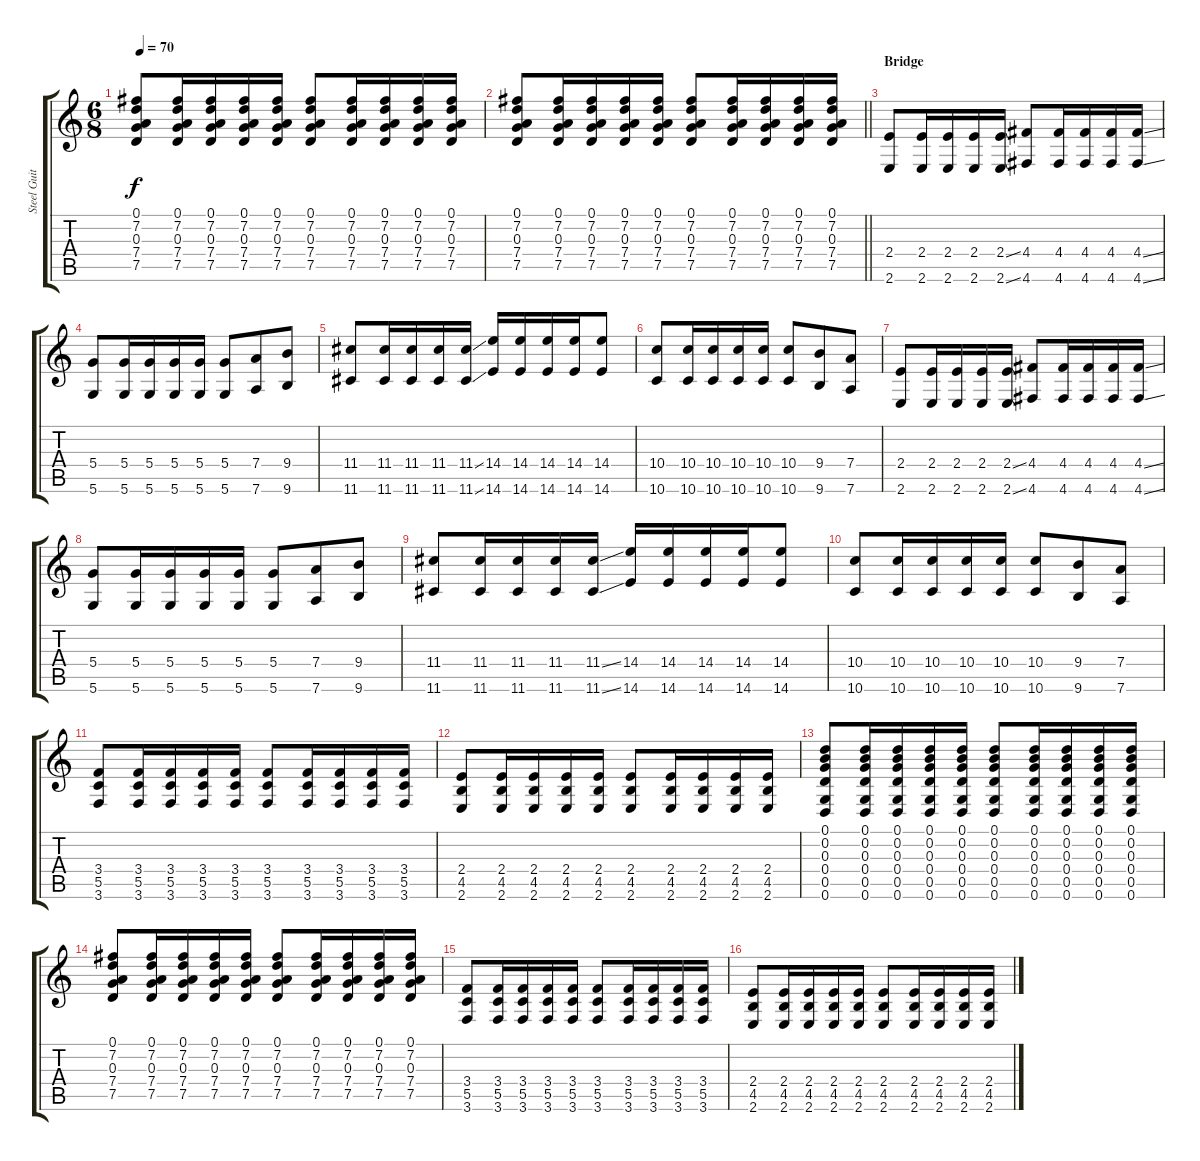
\track ("Steel Guitar" "Steel Guit") {instrument acousticguitarsteel}
\staff {score tabs}
\tuning (D4 B3 G3 D3 G2 D2) {hide}
\ts (6 8)
\tempo 70
\clef g2
\ks c
(0.1 7.2 0.3 7.4 7.5).8{dy f} (0.1 7.2 0.3 7.4 7.5).16 (0.1 7.2 0.3 7.4 7.5).16 (0.1 7.2 0.3 7.4 7.5).16 (0.1 7.2 0.3 7.4 7.5).16 (0.1 7.2 0.3 7.4 7.5).8 (0.1 7.2 0.3 7.4 7.5).16 (0.1 7.2 0.3 7.4 7.5).16 (0.1 7.2 0.3 7.4 7.5).16 (0.1 7.2 0.3 7.4 7.5).16 |
\barLineRight lightlight
(0.1 7.2 0.3 7.4 7.5).8 (0.1 7.2 0.3 7.4 7.5).16 (0.1 7.2 0.3 7.4 7.5).16 (0.1 7.2 0.3 7.4 7.5).16 (0.1 7.2 0.3 7.4 7.5).16 (0.1 7.2 0.3 7.4 7.5).8 (0.1 7.2 0.3 7.4 7.5).16 (0.1 7.2 0.3 7.4 7.5).16 (0.1 7.2 0.3 7.4 7.5).16 (0.1 7.2 0.3 7.4 7.5).16 |
\section ("" "Bridge")
(2.4 2.6).8 (2.4 2.6).16 (2.4 2.6).16 (2.4 2.6).16 (2.4{ss} 2.6{ss}).16 (4.4 4.6).8 (4.4 4.6).16 (4.4 4.6).16 (4.4 4.6).16 (4.4{ss} 4.6{ss}).16 |
(5.4 5.6).8 (5.4 5.6).16 (5.4 5.6).16 (5.4 5.6).16 (5.4 5.6).16 (5.4 5.6).8 (7.4 7.6).8 (9.4 9.6).8 |
(11.4 11.6).8 (11.4 11.6).16 (11.4 11.6).16 (11.4 11.6).16 (11.4{ss} 11.6{ss}).16 (14.4 14.6).16 (14.4 14.6).16 (14.4 14.6).16 (14.4 14.6).16 (14.4 14.6).8 |
(10.4 10.6).8 (10.4 10.6).16 (10.4 10.6).16 (10.4 10.6).16 (10.4 10.6).16 (10.4 10.6).8 (9.4 9.6).8 (7.4 7.6).8 |
(2.4 2.6).8 (2.4 2.6).16 (2.4 2.6).16 (2.4 2.6).16 (2.4{ss} 2.6{ss}).16 (4.4 4.6).8 (4.4 4.6).16 (4.4 4.6).16 (4.4 4.6).16 (4.4{ss} 4.6{ss}).16 |
(5.4 5.6).8 (5.4 5.6).16 (5.4 5.6).16 (5.4 5.6).16 (5.4 5.6).16 (5.4 5.6).8 (7.4 7.6).8 (9.4 9.6).8 |
(11.4 11.6).8 (11.4 11.6).16 (11.4 11.6).16 (11.4 11.6).16 (11.4{ss} 11.6{ss}).16 (14.4 14.6).16 (14.4 14.6).16 (14.4 14.6).16 (14.4 14.6).16 (14.4 14.6).8 |
(10.4 10.6).8 (10.4 10.6).16 (10.4 10.6).16 (10.4 10.6).16 (10.4 10.6).16 (10.4 10.6).8 (9.4 9.6).8 (7.4 7.6).8 |
(3.4 5.5 3.6).8 (3.4 5.5 3.6).16 (3.4 5.5 3.6).16 (3.4 5.5 3.6).16 (3.4 5.5 3.6).16 (3.4 5.5 3.6).8 (3.4 5.5 3.6).16 (3.4 5.5 3.6).16 (3.4 5.5 3.6).16 (3.4 5.5 3.6).16 |
(2.4 4.5 2.6).8 (2.4 4.5 2.6).16 (2.4 4.5 2.6).16 (2.4 4.5 2.6).16 (2.4 4.5 2.6).16 (2.4 4.5 2.6).8 (2.4 4.5 2.6).16 (2.4 4.5 2.6).16 (2.4 4.5 2.6).16 (2.4 4.5 2.6).16 |
(0.1 0.2 0.3 0.4 0.5 0.6).8 (0.1 0.2 0.3 0.4 0.5 0.6).16 (0.1 0.2 0.3 0.4 0.5 0.6).16 (0.1 0.2 0.3 0.4 0.5 0.6).16 (0.1 0.2 0.3 0.4 0.5 0.6).16 (0.1 0.2 0.3 0.4 0.5 0.6).8 (0.1 0.2 0.3 0.4 0.5 0.6).16 (0.1 0.2 0.3 0.4 0.5 0.6).16 (0.1 0.2 0.3 0.4 0.5 0.6).16 (0.1 0.2 0.3 0.4 0.5 0.6).16 |
(0.1 7.2 0.3 7.4 7.5).8 (0.1 7.2 0.3 7.4 7.5).16 (0.1 7.2 0.3 7.4 7.5).16 (0.1 7.2 0.3 7.4 7.5).16 (0.1 7.2 0.3 7.4 7.5).16 (0.1 7.2 0.3 7.4 7.5).8 (0.1 7.2 0.3 7.4 7.5).16 (0.1 7.2 0.3 7.4 7.5).16 (0.1 7.2 0.3 7.4 7.5).16 (0.1 7.2 0.3 7.4 7.5).16 |
(3.4 5.5 3.6).8 (3.4 5.5 3.6).16 (3.4 5.5 3.6).16 (3.4 5.5 3.6).16 (3.4 5.5 3.6).16 (3.4 5.5 3.6).8 (3.4 5.5 3.6).16 (3.4 5.5 3.6).16 (3.4 5.5 3.6).16 (3.4 5.5 3.6).16 |
(2.4 4.5 2.6).8 (2.4 4.5 2.6).16 (2.4 4.5 2.6).16 (2.4 4.5 2.6).16 (2.4 4.5 2.6).16 (2.4 4.5 2.6).8 (2.4 4.5 2.6).16 (2.4 4.5 2.6).16 (2.4 4.5 2.6).16 (2.4 4.5 2.6).16
